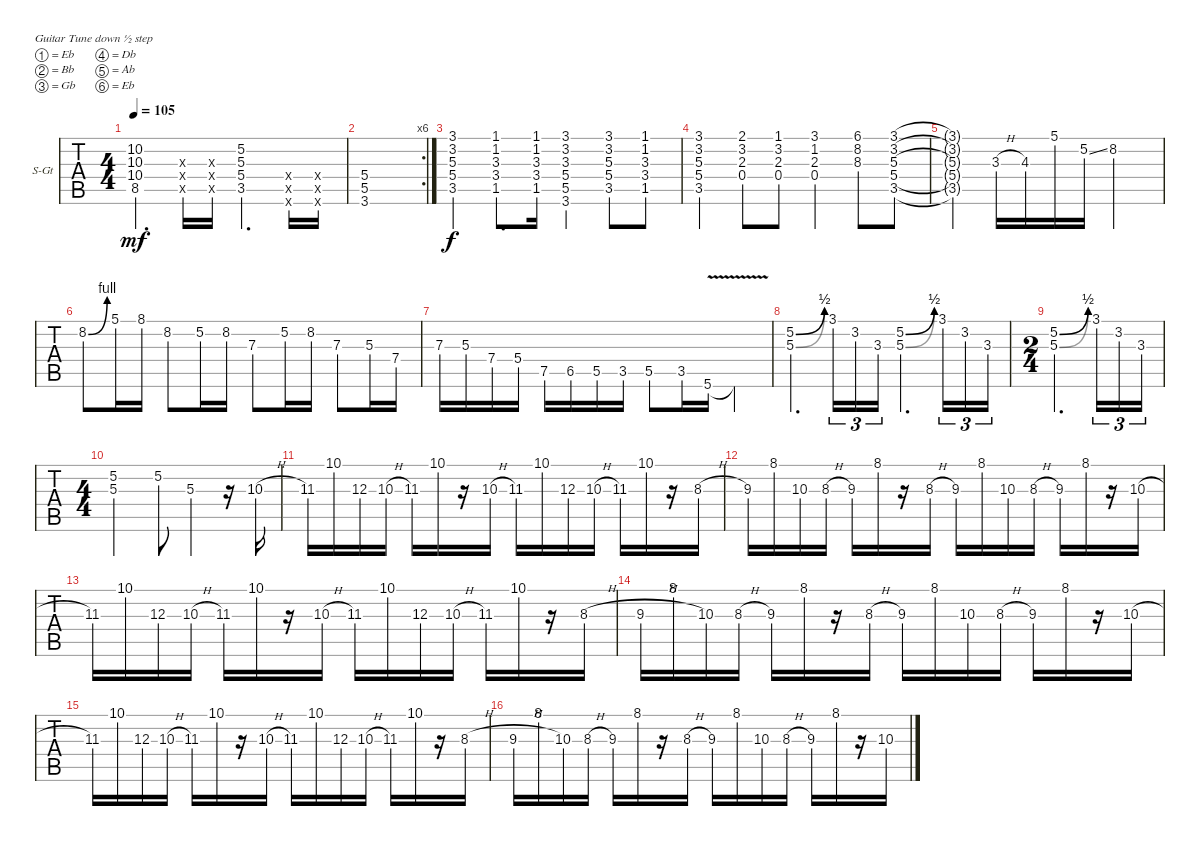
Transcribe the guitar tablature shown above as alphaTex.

\defaultSystemsLayout 4
\bracketExtendMode groupsimilarinstruments
\firstSystemTrackNameOrientation horizontal
\otherSystemsTrackNameOrientation horizontal
\track ("Steel Guitar" "S-Gt") {instrument acousticguitarsteel}
\staff {tabs}
\tuning (Eb4 Bb3 Gb3 Db3 Ab2 Eb2)
\ts (4 4)
\tempo 105
\clef g2
\ks c
(10.2 10.3 10.4 8.5).4{d dy mf} (0.3{x} 0.4{x} 3.5{x}).16 (0.3{x} 0.4{x} 3.5{x}).16 (5.2 5.3 5.4 3.5).4{d} (0.4{x} 0.5{x} 3.6{x}).16 (0.4{x} 0.5{x} 3.6{x}).16 |
\rc 6
(5.4 5.5 3.6).1 |
(5.3 5.4 3.5 3.2 3.1).4{dy f} (3.3 3.4 1.5 1.2 1.1).8{d} (3.3 1.1 1.2 3.4 1.5).16 (5.4 5.5 3.6 3.3 3.2 3.1).4 (5.3 5.4 3.5 3.2 3.1).8 (3.3 1.1 1.2 3.4 1.5).8 |
(5.3 5.4 3.5 3.2 3.1).4 (3.2 2.3 2.1 0.4).8 (1.1 3.2 2.3 0.4).8 (1.2 2.3 3.1 0.4).4 (6.1 8.2 8.3).8 (5.3 5.4 3.5 3.2 3.1).8 |
(5.3{t} 5.4{t} 3.5{t} 3.2{t} 3.1{t}).4 3.3{h}.16 4.3.16 5.1.16 5.2{ss}.16 8.2.2 |
8.2{be (bend 0 0 60 4)}.8 5.1.16 8.1.16 8.2.8 5.2.16 8.2.16 7.3.8 5.2.16 8.2.16 7.3.8 5.3.16 7.4.16 |
7.3.16 5.3.16 7.4.16 5.4.16 7.5.16 6.5.16 5.5.16 3.5.16 5.5.8 3.5.16 5.6{v}.16 5.6{v t}.4 |
(5.2{be (bend 0 0 60 2)} 5.3{be (bend 0 0 60 2)}).4{d} 3.1.16{tu (3 2)} 3.2.16{tu (3 2)} 3.3.16{tu (3 2)} (5.2{be (bend 0 0 60 2)} 5.3{be (bend 0 0 60 2)}).4{d} 3.1.16{tu (3 2)} 3.2.16{tu (3 2)} 3.3.16{tu (3 2)} |
\ts (2 4)
(5.2{be (bend 0 0 60 2)} 5.3{be (bend 0 0 60 2)}).4{d} 3.1.16{tu (3 2)} 3.2.16{tu (3 2)} 3.3.16{tu (3 2)} |
\ts (4 4)
(5.2 5.3).2 5.2.8 5.3.4 r.16 10.3{h}.16 |
11.3.16 10.1.16 12.3.16 10.3{h}.16 11.3.16 10.1.16 r.16 10.3{h}.16 11.3.16 10.1.16 12.3.16 10.3{h}.16 11.3.16 10.1.16 r.16 8.3{h}.16 |
9.3.16 8.1.16 10.3.16 8.3{h}.16 9.3.16 8.1.16 r.16 8.3{h}.16 9.3.16 8.1.16 10.3.16 8.3{h}.16 9.3.16 8.1.16 r.16 10.3{h}.16 |
11.3.16 10.1.16 12.3.16 10.3{h}.16 11.3.16 10.1.16 r.16 10.3{h}.16 11.3.16 10.1.16 12.3.16 10.3{h}.16 11.3.16 10.1.16 r.16 8.3{h}.16 |
9.3{h}.16 8.1.16 10.3.16 8.3{h}.16 9.3.16 8.1.16 r.16 8.3{h}.16 9.3.16 8.1.16 10.3.16 8.3{h}.16 9.3.16 8.1.16 r.16 10.3{h}.16 |
11.3.16 10.1.16 12.3.16 10.3{h}.16 11.3.16 10.1.16 r.16 10.3{h}.16 11.3.16 10.1.16 12.3.16 10.3{h}.16 11.3.16 10.1.16 r.16 8.3{h}.16 |
9.3{h}.16 8.1.16 10.3.16 8.3{h}.16 9.3.16 8.1.16 r.16 8.3{h}.16 9.3.16 8.1.16 10.3.16 8.3{h}.16 9.3.16 8.1.16 r.16 10.3{h}.16
